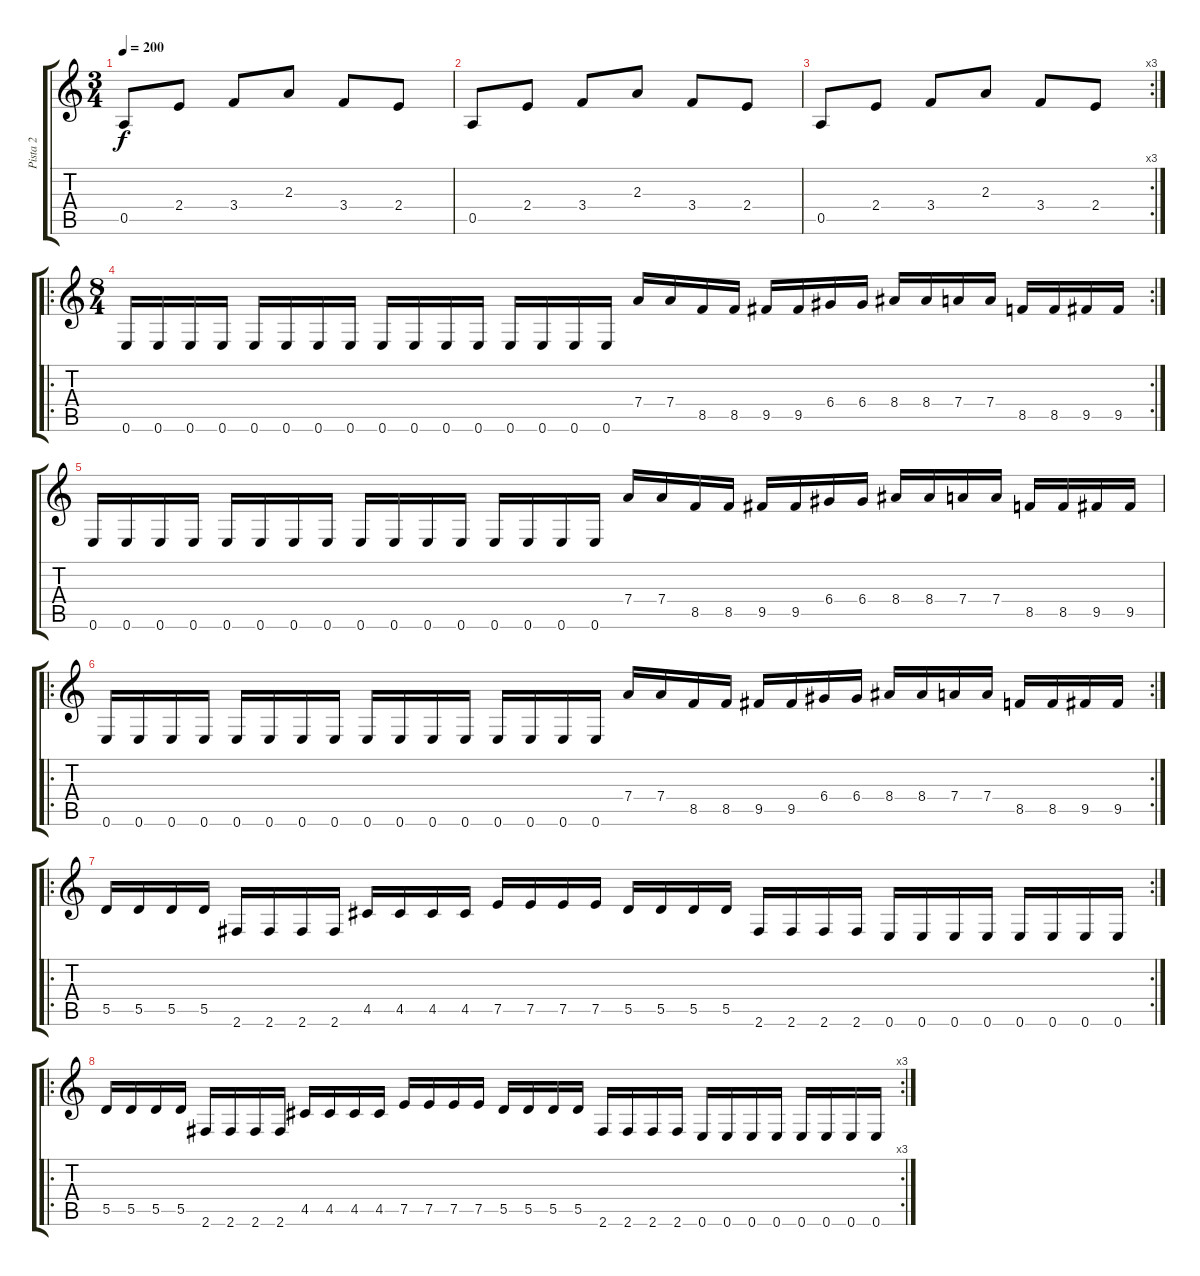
\track ("Pista 2" "Pista 2") {instrument distortionguitar}
\staff {score tabs}
\tuning (E4 B3 G3 D3 A2 E2) {hide}
\ts (3 4)
\tempo 200
\clef g2
\ks c
0.5.8{dy f} 2.4.8 3.4.8 2.3.8 3.4.8 2.4.8 |
0.5.8 2.4.8 3.4.8 2.3.8 3.4.8 2.4.8 |
\rc 3
0.5.8 2.4.8 3.4.8 2.3.8 3.4.8 2.4.8 |
\ro
\rc 2
\ts (8 4)
0.6.16 0.6.16 0.6.16 0.6.16 0.6.16 0.6.16 0.6.16 0.6.16 0.6.16 0.6.16 0.6.16 0.6.16 0.6.16 0.6.16 0.6.16 0.6.16 7.4.16 7.4.16 8.5.16 8.5.16 9.5.16 9.5.16 6.4.16 6.4.16 8.4.16 8.4.16 7.4.16 7.4.16 8.5.16 8.5.16 9.5.16 9.5.16 |
0.6.16 0.6.16 0.6.16 0.6.16 0.6.16 0.6.16 0.6.16 0.6.16 0.6.16 0.6.16 0.6.16 0.6.16 0.6.16 0.6.16 0.6.16 0.6.16 7.4.16 7.4.16 8.5.16 8.5.16 9.5.16 9.5.16 6.4.16 6.4.16 8.4.16 8.4.16 7.4.16 7.4.16 8.5.16 8.5.16 9.5.16 9.5.16 |
\ro
\rc 2
0.6.16 0.6.16 0.6.16 0.6.16 0.6.16 0.6.16 0.6.16 0.6.16 0.6.16 0.6.16 0.6.16 0.6.16 0.6.16 0.6.16 0.6.16 0.6.16 7.4.16 7.4.16 8.5.16 8.5.16 9.5.16 9.5.16 6.4.16 6.4.16 8.4.16 8.4.16 7.4.16 7.4.16 8.5.16 8.5.16 9.5.16 9.5.16 |
\ro
\rc 2
5.5.16 5.5.16 5.5.16 5.5.16 2.6.16 2.6.16 2.6.16 2.6.16 4.5.16 4.5.16 4.5.16 4.5.16 7.5.16 7.5.16 7.5.16 7.5.16 5.5.16 5.5.16 5.5.16 5.5.16 2.6.16 2.6.16 2.6.16 2.6.16 0.6.16 0.6.16 0.6.16 0.6.16 0.6.16 0.6.16 0.6.16 0.6.16 |
\ro
\rc 3
5.5.16 5.5.16 5.5.16 5.5.16 2.6.16 2.6.16 2.6.16 2.6.16 4.5.16 4.5.16 4.5.16 4.5.16 7.5.16 7.5.16 7.5.16 7.5.16 5.5.16 5.5.16 5.5.16 5.5.16 2.6.16 2.6.16 2.6.16 2.6.16 0.6.16 0.6.16 0.6.16 0.6.16 0.6.16 0.6.16 0.6.16 0.6.16
